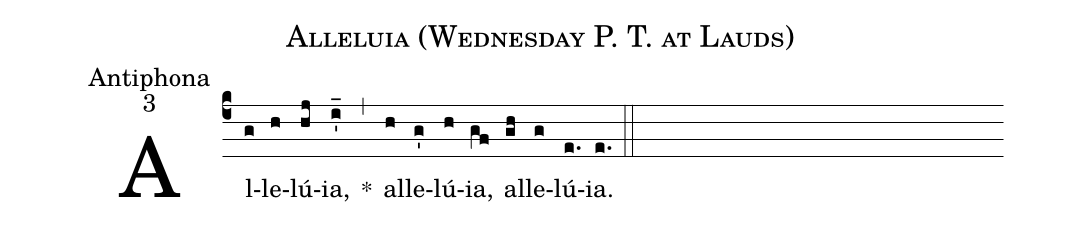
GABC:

name:Alleluia (Wednesday P. T. at Lauds);
office-part:Antiphona;
mode:3;
%%
(c4)Al(g)le(h)lú(hj)ia,(i_') *(,) al(h)le(g')lú(h)ia,(gf) al(gh)le(g)lú(e.)ia.(e.) (::)
